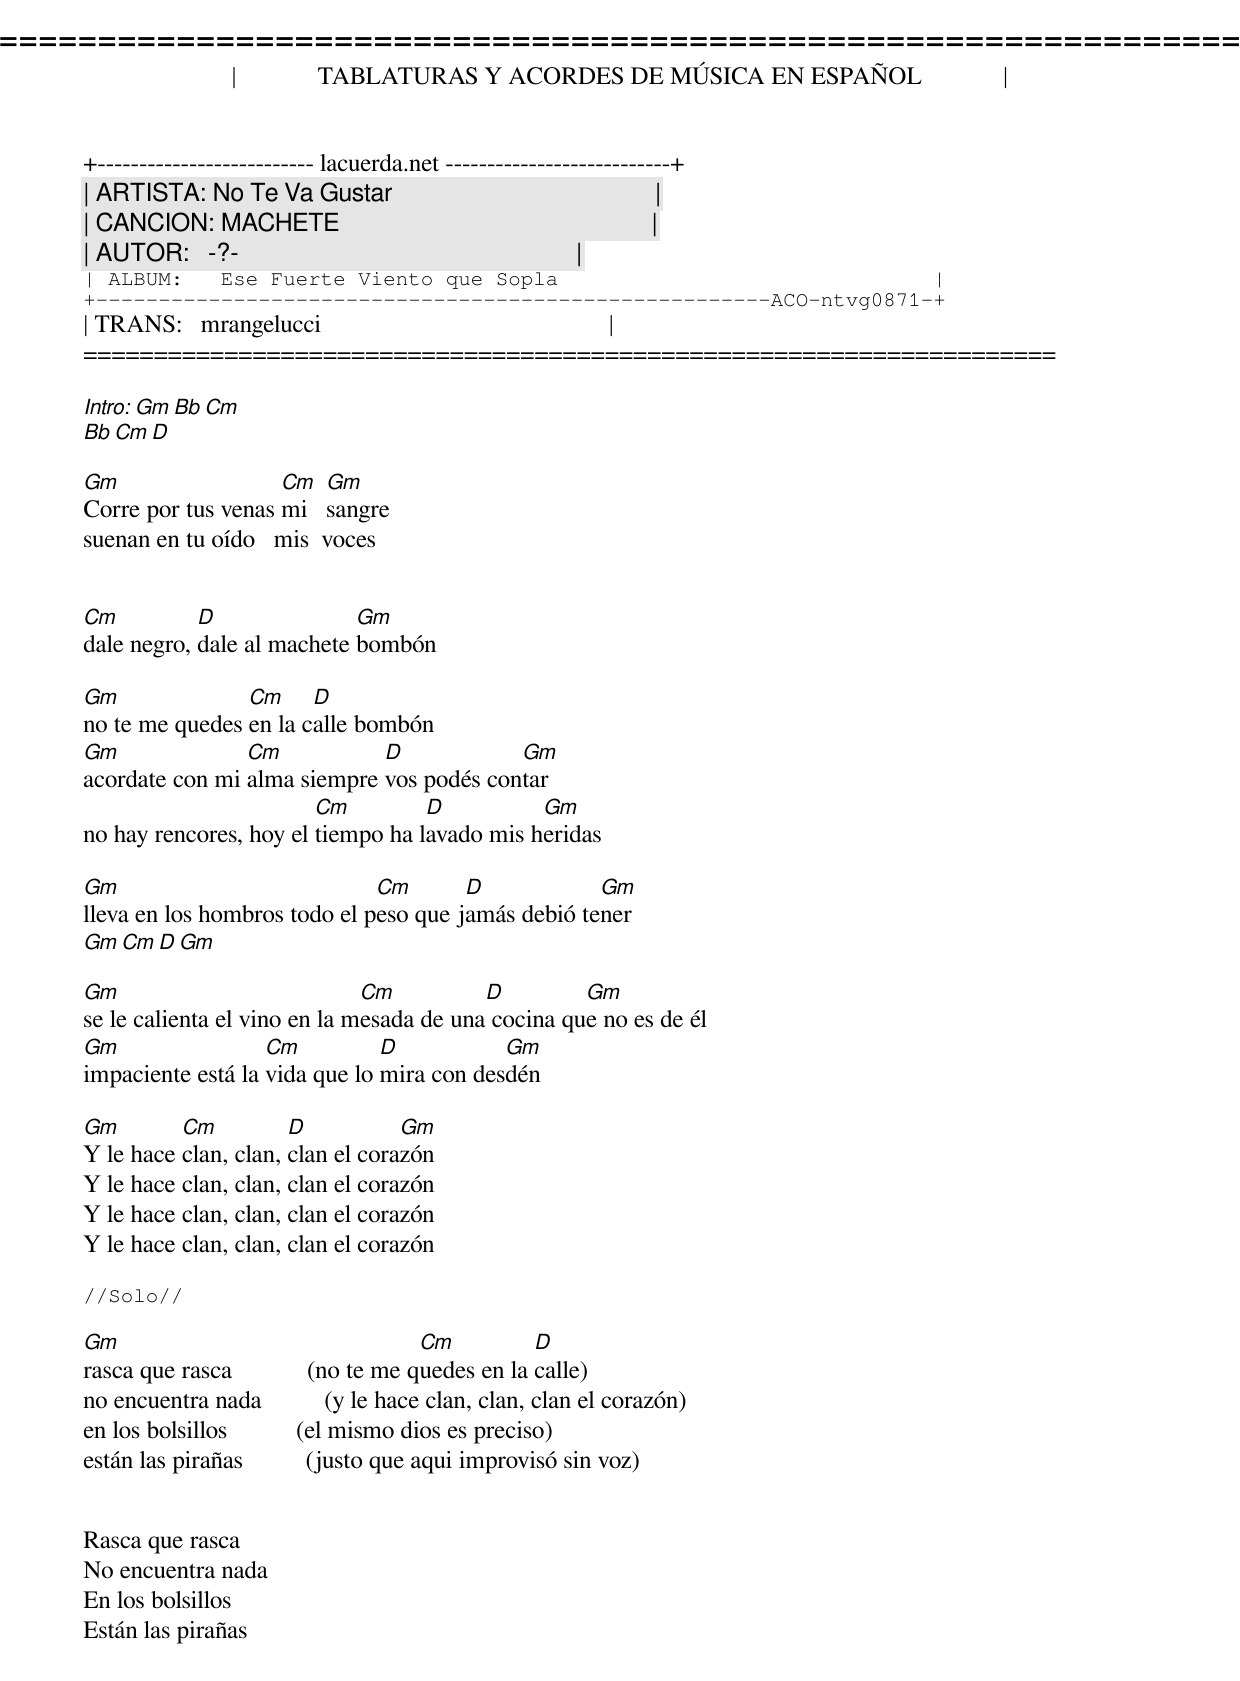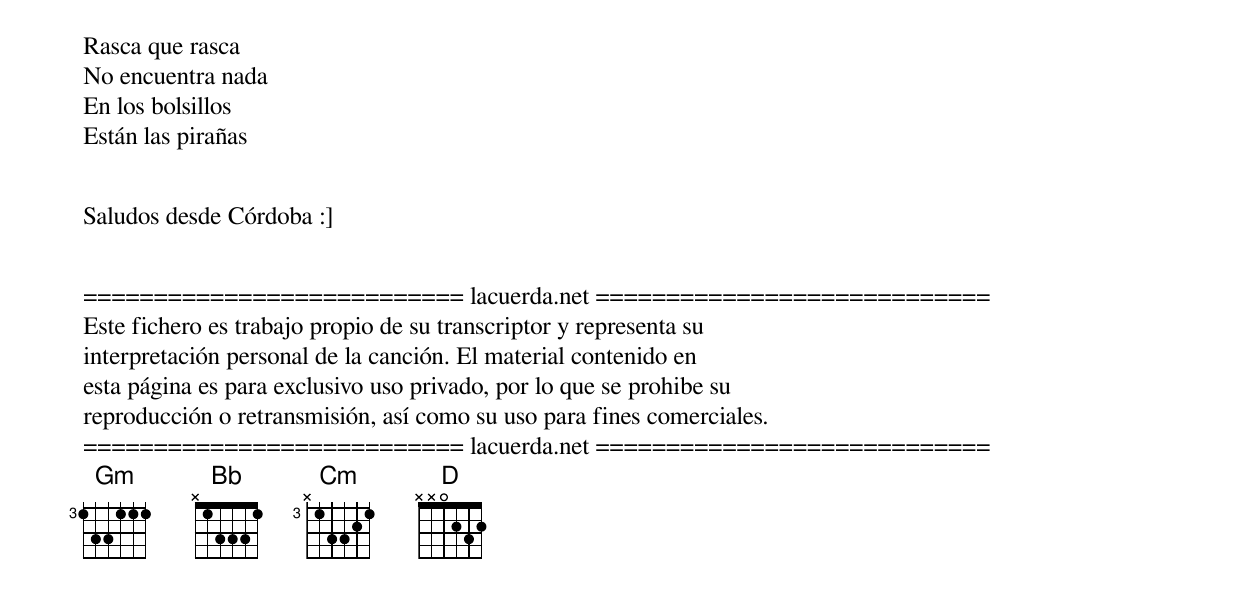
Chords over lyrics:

=====================================================================
|             TABLATURAS Y ACORDES DE MÚSICA EN ESPAÑOL             |
+-------------------------- lacuerda.net ---------------------------+
| ARTISTA: No Te Va Gustar                                          |
| CANCION: MACHETE                                                  |
| AUTOR:   -?-                                                      |
| ALBUM:   Ese Fuerte Viento que Sopla                              |
+------------------------------------------------------ACO-ntvg0871-+
| TRANS:   mrangelucci                                              |
=====================================================================

Intro: Gm  Bb Cm
       Bb Cm D

Gm                  Cm   Gm
Corre por tus venas mi   sangre
suenan en tu oído   mis  voces


Cm          D               Gm
dale negro, dale al machete bombón

Gm              Cm     D
no te me quedes en la calle bombón
Gm              Cm           D            Gm
acordate con mi alma siempre vos podés contar
                        Cm         D          Gm
no hay rencores, hoy el tiempo ha lavado mis heridas

Gm                            Cm       D            Gm
lleva en los hombros todo el peso que jamás debió tener
Gm                            Cm       D            Gm

Gm                            Cm          D         Gm
se le calienta el vino en la mesada de una cocina que no es de él
Gm                 Cm          D           Gm
impaciente está la vida que lo mira con desdén

Gm        Cm          D           Gm
Y le hace clan, clan, clan el corazón
Y le hace clan, clan, clan el corazón
Y le hace clan, clan, clan el corazón
Y le hace clan, clan, clan el corazón

//Solo//

Gm                                    Cm          D
rasca que rasca            (no te me quedes en la calle)
no encuentra nada          (y le hace clan, clan, clan el corazón)
en los bolsillos           (el mismo dios es preciso)
están las pirañas          (justo que aqui improvisó sin voz)


Rasca que rasca
No encuentra nada
En los bolsillos
Están las pirañas

Rasca que rasca
No encuentra nada
En los bolsillos
Están las pirañas


Saludos desde Córdoba :]


=========================== lacuerda.net ============================
Este fichero es trabajo propio de su transcriptor y representa su
interpretación personal de la canción. El material contenido en
esta página es para exclusivo uso privado, por lo que se prohibe su
reproducción o retransmisión, así como su uso para fines comerciales.
=========================== lacuerda.net ============================
